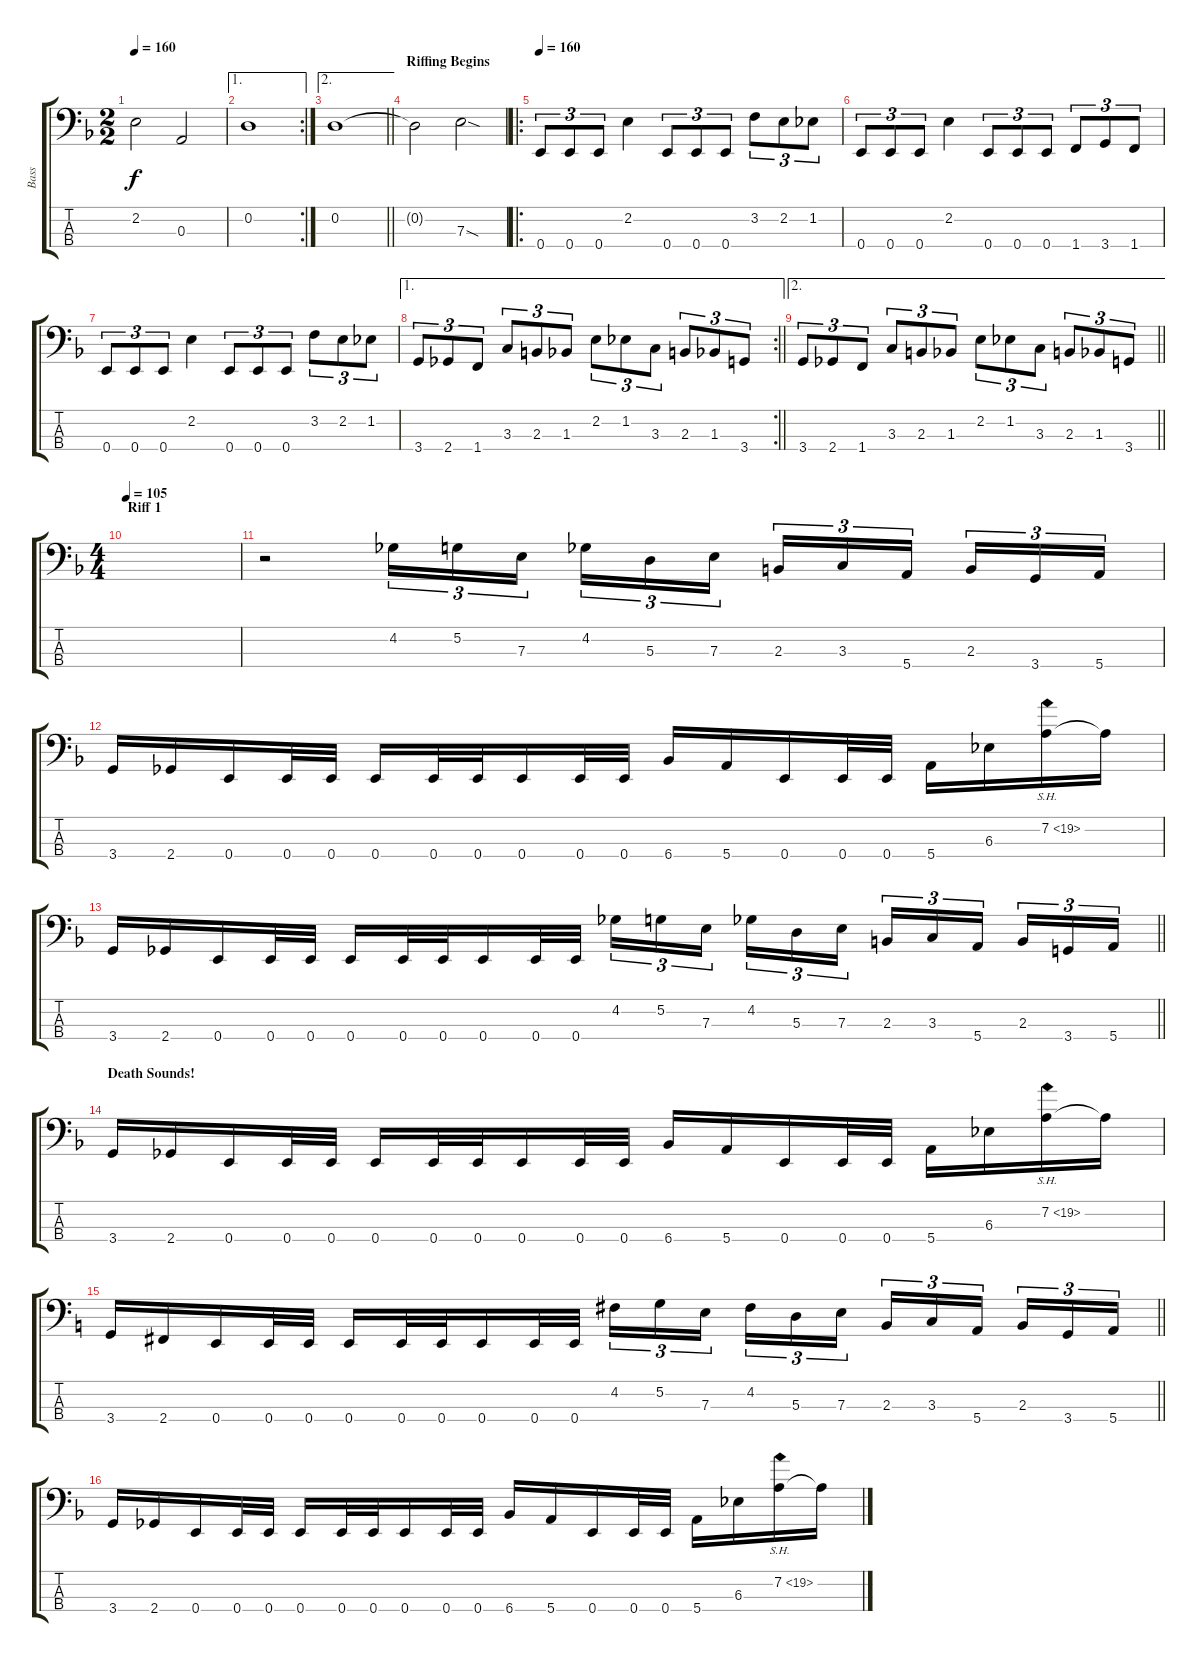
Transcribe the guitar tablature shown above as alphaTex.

\track ("Bass" "Bass") {instrument electricbassfinger}
\staff {score tabs}
\tuning (G2 D2 A1 E1) {hide}
\ts (2 2)
\tempo 160
\clef f4
\ks f
2.2.2{dy f} 0.3.2 |
\ae 1
\rc 2
0.2.1 |
\ae 2
\barLineRight lightlight
0.2.1 |
\section ("" "Riffing Begins")
0.2{t}.2 7.3{sod}.2{volume 16 instrument electricbassfinger} |
\ro
\tempo 160
0.4.8{tu (3 2)} 0.4.8{tu (3 2)} 0.4.8{tu (3 2)} 2.2.4 0.4.8{tu (3 2)} 0.4.8{tu (3 2)} 0.4.8{tu (3 2)} 3.2.8{tu (3 2)} 2.2.8{tu (3 2)} 1.2.8{tu (3 2)} |
0.4.8{tu (3 2)} 0.4.8{tu (3 2)} 0.4.8{tu (3 2)} 2.2.4 0.4.8{tu (3 2)} 0.4.8{tu (3 2)} 0.4.8{tu (3 2)} 1.4.8{tu (3 2)} 3.4.8{tu (3 2)} 1.4.8{tu (3 2)} |
0.4.8{tu (3 2)} 0.4.8{tu (3 2)} 0.4.8{tu (3 2)} 2.2.4 0.4.8{tu (3 2)} 0.4.8{tu (3 2)} 0.4.8{tu (3 2)} 3.2.8{tu (3 2)} 2.2.8{tu (3 2)} 1.2.8{tu (3 2)} |
\ae 1
\rc 2
\barLineRight lightlight
3.4.8{tu (3 2)} 2.4.8{tu (3 2)} 1.4.8{tu (3 2)} 3.3.8{tu (3 2)} 2.3.8{tu (3 2)} 1.3.8{tu (3 2)} 2.2.8{tu (3 2)} 1.2.8{tu (3 2)} 3.3.8{tu (3 2)} 2.3.8{tu (3 2)} 1.3.8{tu (3 2)} 3.4.8{tu (3 2)} |
\ae 2
\barLineRight lightlight
3.4.8{tu (3 2)} 2.4.8{tu (3 2)} 1.4.8{tu (3 2)} 3.3.8{tu (3 2)} 2.3.8{tu (3 2)} 1.3.8{tu (3 2)} 2.2.8{tu (3 2)} 1.2.8{tu (3 2)} 3.3.8{tu (3 2)} 2.3.8{tu (3 2)} 1.3.8{tu (3 2)} 3.4.8{tu (3 2)} |
\ts (4 4)
\section ("" "Riff 1")
\tempo 105
|
r.2 4.2.16{tu (3 2)} 5.2.16{tu (3 2)} 7.3.16{tu (3 2) beam splitsecondary} 4.2.16{tu (3 2)} 5.3.16{tu (3 2)} 7.3.16{tu (3 2)} 2.3.16{tu (3 2)} 3.3.16{tu (3 2)} 5.4.16{tu (3 2) beam splitsecondary} 2.3.16{tu (3 2)} 3.4.16{tu (3 2)} 5.4.16{tu (3 2)} |
3.4.16 2.4.16 0.4.16 0.4.32 0.4.32 0.4.16 0.4.32 0.4.32 0.4.16 0.4.32 0.4.32 6.4.16 5.4.16 0.4.16 0.4.32 0.4.32 5.4.16 6.3.16 7.2{sh 12}.16 7.2{t}.16 |
\barLineRight lightlight
3.4.16 2.4.16 0.4.16 0.4.32 0.4.32 0.4.16 0.4.32 0.4.32 0.4.16 0.4.32 0.4.32 4.2.16{tu (3 2)} 5.2.16{tu (3 2)} 7.3.16{tu (3 2) beam splitsecondary} 4.2.16{tu (3 2)} 5.3.16{tu (3 2)} 7.3.16{tu (3 2)} 2.3.16{tu (3 2)} 3.3.16{tu (3 2)} 5.4.16{tu (3 2) beam splitsecondary} 2.3.16{tu (3 2)} 3.4.16{tu (3 2)} 5.4.16{tu (3 2)} |
\section ("" "Death Sounds!")
3.4.16 2.4.16 0.4.16 0.4.32 0.4.32 0.4.16 0.4.32 0.4.32 0.4.16 0.4.32 0.4.32 6.4.16 5.4.16 0.4.16 0.4.32 0.4.32 5.4.16 6.3.16 7.2{sh 12}.16 7.2{t}.16 |
\barLineRight lightlight
\ks c
3.4.16 2.4.16 0.4.16 0.4.32 0.4.32 0.4.16 0.4.32 0.4.32 0.4.16 0.4.32 0.4.32 4.2.16{tu (3 2)} 5.2.16{tu (3 2)} 7.3.16{tu (3 2) beam splitsecondary} 4.2.16{tu (3 2)} 5.3.16{tu (3 2)} 7.3.16{tu (3 2)} 2.3.16{tu (3 2)} 3.3.16{tu (3 2)} 5.4.16{tu (3 2) beam splitsecondary} 2.3.16{tu (3 2)} 3.4.16{tu (3 2)} 5.4.16{tu (3 2)} |
\ks f
3.4.16 2.4.16 0.4.16 0.4.32 0.4.32 0.4.16 0.4.32 0.4.32 0.4.16 0.4.32 0.4.32 6.4.16 5.4.16 0.4.16 0.4.32 0.4.32 5.4.16 6.3.16 7.2{sh 12}.16 7.2{t}.16
